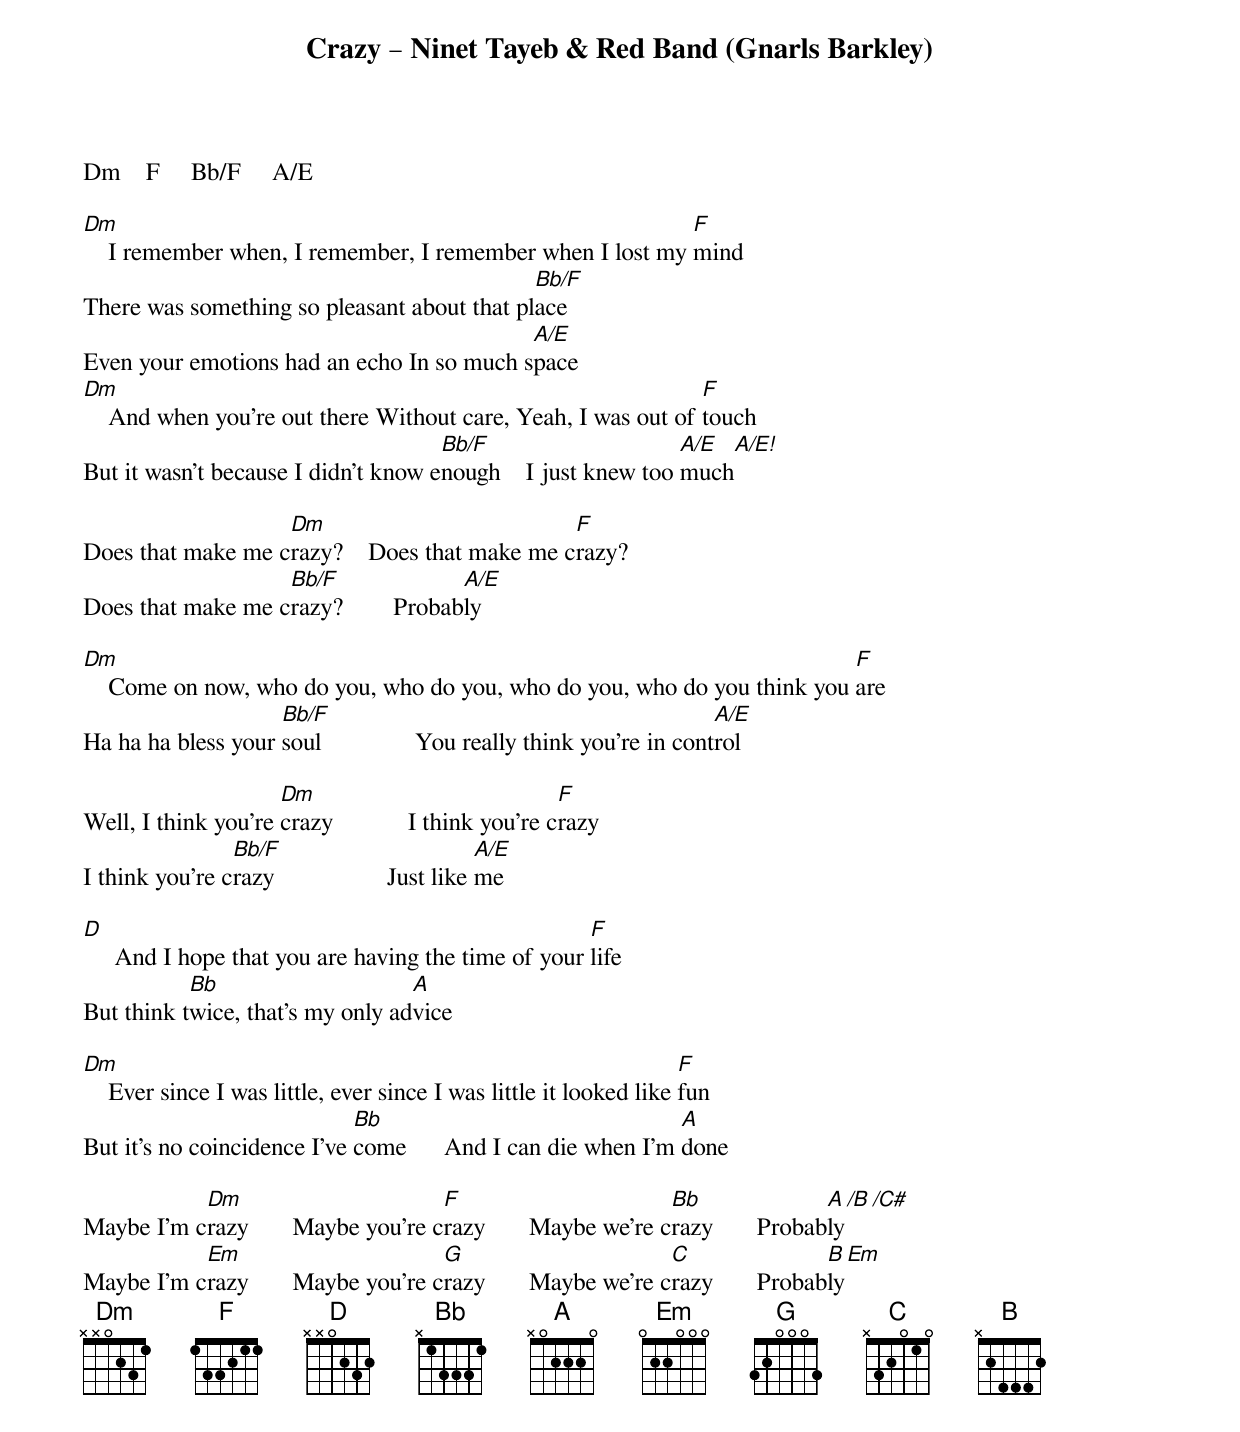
Crazy – Ninet Tayeb & Red Band (Gnarls Barkley)

Dm    F     Bb/F     A/E

Dm                                                         F
    I remember when, I remember, I remember when I lost my mind
                                             Bb/F
There was something so pleasant about that place
                                           A/E
Even your emotions had an echo In so much space
Dm                                                             F
    And when you're out there Without care, Yeah, I was out of touch
                                     Bb/F                     A/E    A/E!
But it wasn't because I didn't know enough    I just knew too much

                   Dm                          F
Does that make me crazy?    Does that make me crazy?
                   Bb/F               A/E
Does that make me crazy?        Probably

{Rhythm change}
Dm                                                                        F
    Come on now, who do you, who do you, who do you, who do you think you are
                    Bb/F                                              A/E
Ha ha ha bless your soul               You really think you're in control

                     Dm                               F
Well, I think you're crazy            I think you're crazy
                Bb/F                            A/E
I think you're crazy                  Just like me

{Rhythm change}
D                                                    F
     And I hope that you are having the time of your life
           Bb                     A
But think twice, that's my only advice

Dm                                                                  F
    Ever since I was little, ever since I was little it looked like fun
                             Bb                               A
But it's no coincidence I've come      And I can die when I'm done

           Dm                       F                       Bb               A    /B   /C#
Maybe I'm crazy       Maybe you're crazy       Maybe we're crazy       Probably
           Em                       G                       C                B      Em
Maybe I'm crazy       Maybe you're crazy       Maybe we're crazy       Probably
